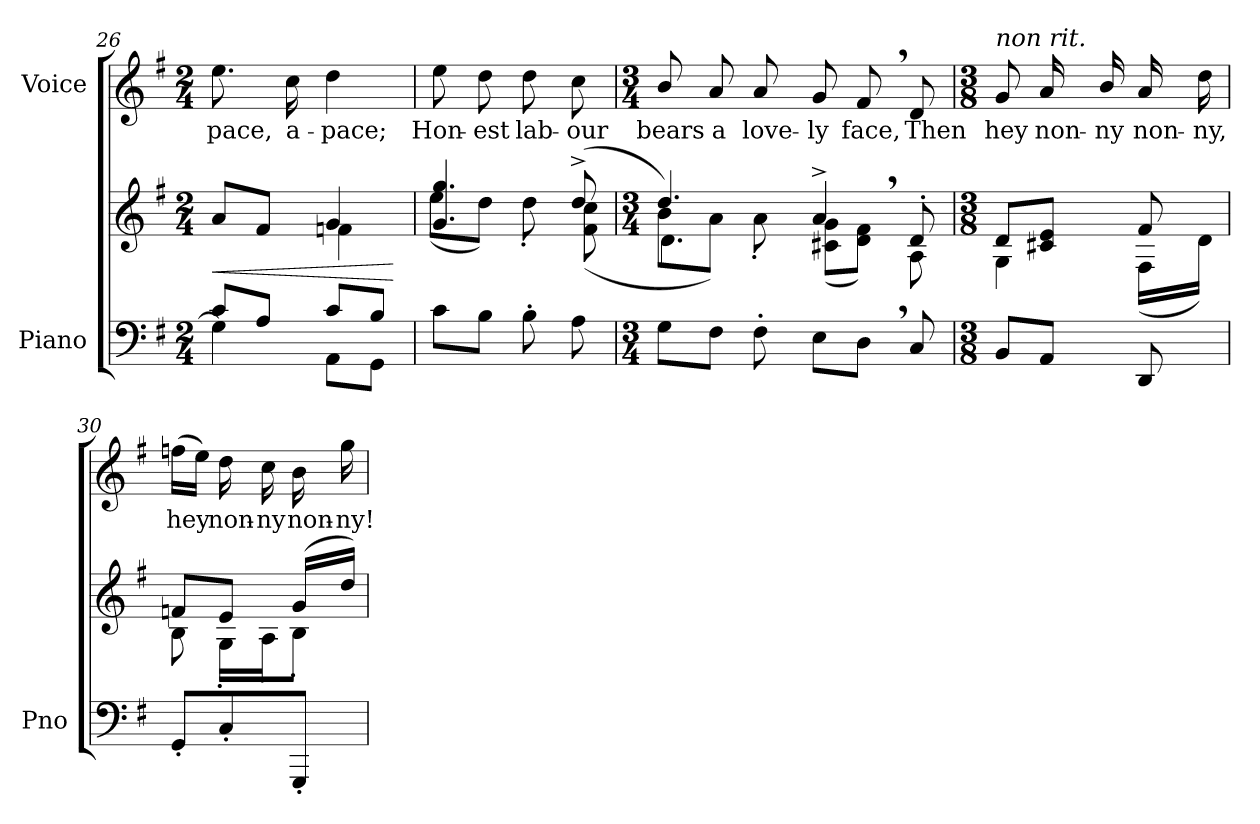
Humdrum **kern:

**kern	**kern	**dynam	**kern	**text
*part2	*part2	*part2	*part1	*part1
*staff3	*staff2	*staff2/3	*staff1	*staff1
*I"Piano	*	*	*I"Voice	*
*I'Pno	*	*	*	*
*clefF4	*clefG2	*	*clefG2	*
*k[f#]	*k[f#]	*	*k[f#]	*
*M2/4	*M2/4	*	*M2/4	*
=26	=26	=26	=26	=26
*^	*	*	*	*
!	!	!	!LO:HP:b	!	!
*	*	*^	*	*	*
8c/L	4G\]	8a/L	4ryy	<	8.ee\	-pace,
8A/J	.	8f#/J	.	.	.	.
.	.	.	.	.	16cc\	a-
8c/L	8AA\L	4g/	4fn\	.	4dd\	-pace;
8B/J	8GG\J	.	.	.	.	.
*v	*v	*	*	*	*	*
*	*v	*v	*	*	*
.	.	[	.	.
=27	=27	=27	=27	=27
*	*^	*	*	*
8c\L	4.g/ 4.gg/	(8ee\L	.	8ee\	Hon-
8B\J	.	8dd\J)	.	8dd\	-est
8B'\	.	8dd'>\	.	8dd\	lab-
8A\	(8dd^/	(8f#\ 8cc\	.	8cc\	-our
*	*v	*v	*	*	*
=28	=28	=28	=28	=28
*M3/4	*M3/4	*	*M3/4	*
*	*^	*	*	*
*	*	*^	*	*	*
8G\L	4.dd/)	8b\L	4.d\	.	8b/	bears
8F#\J	.	8a\J)	.	.	8a/	a
8F#'\	.	8a'\	.	.	8a/	love-
8E\L	4a^,/	(8c#X\ 8g\L	4.ryy	.	8g/	-ly
8D,\J	.	8d\ 8f#\J)	.	.	8f#,/	face,
8C/	8d'/	8A\	.	.	8d/	Then
*	*v	*v	*v	*	*	*
=29	=29	=29	=29	=29
*M3/8	*M3/8	*	*M3/8	*
*	*^	*	*	*
!	!	!	!	!LO:TX:i:t=non rit.	!
8BB/L	8d/L	4G\	.	8g/	hey
8AA/J	8c#X/ 8e/J	.	.	16a/	non-
.	.	.	.	16b/	-ny
8DD/	8f#/	(16F#\LL	.	16a/	non-
.	.	16d\JJ)	.	16dd\	-ny,
=30	=30	=30	=30	=30	=30
8GG'/L	8fn/L	8B\	.	(16ffn\LL	hey
.	.	.	.	16ee\JJ)	.
8C'/	8e/J	16G'\LL	.	16dd\	non-
.	.	16A'\J	.	16cc\	-ny
8GGG'/J	(16g/LL	8B'\J	.	16b\	non-
.	16dd/JJ)	.	.	16gg\	-ny!
*	*v	*v	*	*	*
=	=	=	=	=
*-	*-	*-	*-	*-
